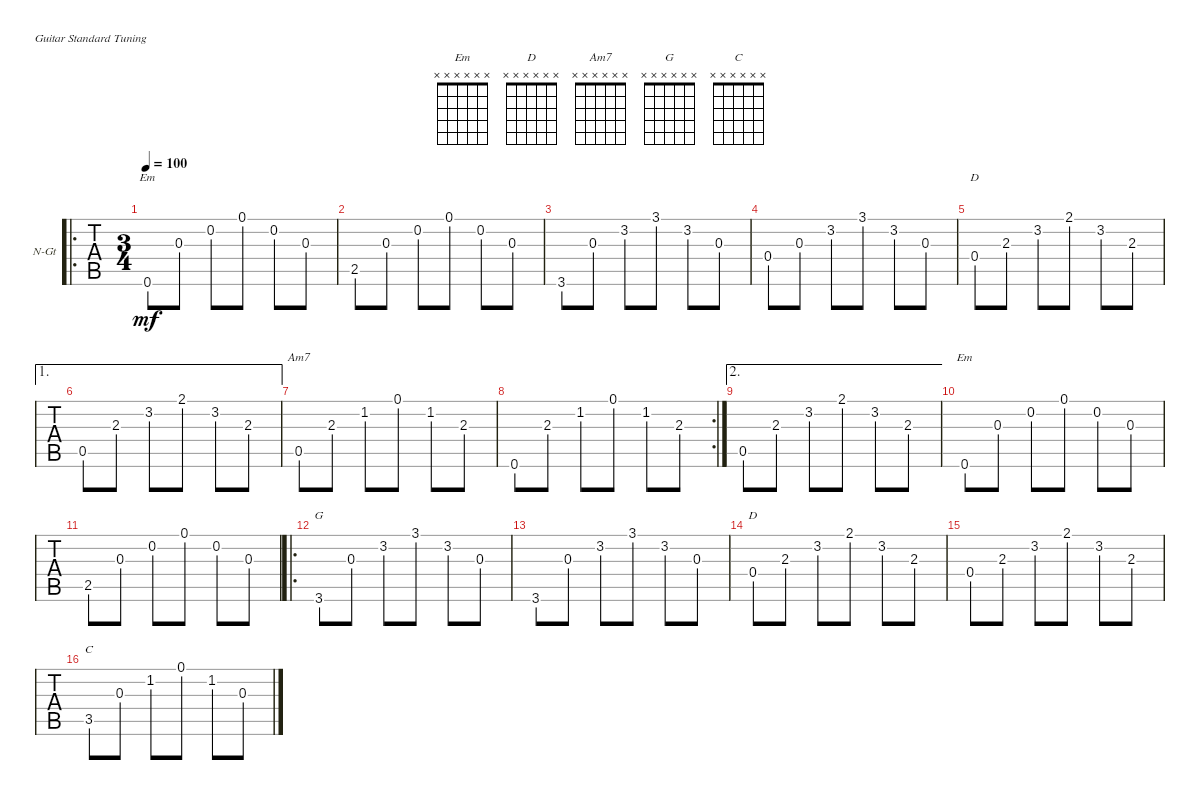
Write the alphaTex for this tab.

\defaultSystemsLayout 4
\bracketExtendMode groupsimilarinstruments
\firstSystemTrackNameOrientation horizontal
\otherSystemsTrackNameOrientation horizontal
\track ("Doprovod" "N-Gt") {instrument acousticguitarnylon}
\staff {tabs}
\tuning (E4 B3 G3 D3 A2 E2)
\chord ("Em" x x x x x x)
\chord ("D" x x x x x x)
\chord ("Am7" x x x x x x)
\chord ("G" x x x x x x)
\chord ("C" x x x x x x)
\ro
\ts (3 4)
\tempo 100
\clef g2
\ks c
0.6.8{ch "Em" lyrics (0 "") lyrics (1 "") lyrics (2 "") lyrics (3 "") lyrics (4 "") dy mf instrument acousticguitarnylon} 0.3.8 0.2.8 0.1.8 0.2.8 0.3.8 |
2.5.8 0.3.8 0.2.8 0.1.8 0.2.8 0.3.8 |
3.6.8 0.3.8 3.2.8 3.1.8 3.2.8 0.3.8 |
0.4.8 0.3.8 3.2.8 3.1.8 3.2.8 0.3.8 |
0.4.8{ch "D"} 2.3.8 3.2.8 2.1.8 3.2.8 2.3.8 |
\ae 1
0.5.8 2.3.8 3.2.8 2.1.8 3.2.8 2.3.8 |
0.5.8{ch "Am7"} 2.3.8 1.2.8 0.1.8 1.2.8 2.3.8 |
\rc 2
0.6.8 2.3.8 1.2.8 0.1.8 1.2.8 2.3.8 |
\ae 2
0.5.8 2.3.8 3.2.8 2.1.8 3.2.8 2.3.8 |
0.6.8{ch "Em"} 0.3.8 0.2.8 0.1.8 0.2.8 0.3.8 |
2.5.8 0.3.8 0.2.8 0.1.8 0.2.8 0.3.8 |
\ro
3.6.8{ch "G"} 0.3.8 3.2.8 3.1.8 3.2.8 0.3.8 |
3.6.8 0.3.8 3.2.8 3.1.8 3.2.8 0.3.8 |
0.4.8{ch "D"} 2.3.8 3.2.8 2.1.8 3.2.8 2.3.8 |
0.4.8 2.3.8 3.2.8 2.1.8 3.2.8 2.3.8 |
3.5.8{ch "C"} 0.3.8 1.2.8 0.1.8 1.2.8 0.3.8
